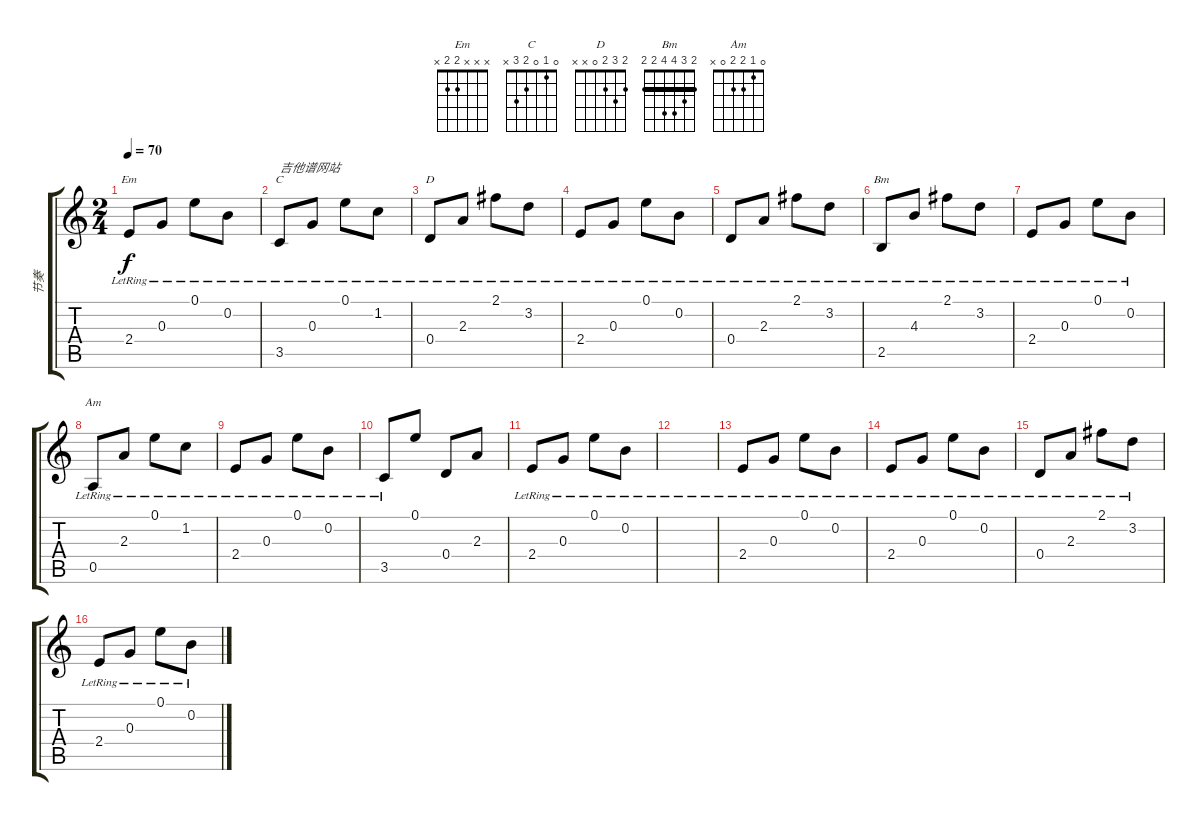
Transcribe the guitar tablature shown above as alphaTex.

\track ("节奏" "节奏") {instrument acousticguitarsteel}
\staff {score tabs}
\tuning (E4 B3 G3 D3 A2 E2) {hide}
\chord ("Em" x x x 2 2 x)
\chord ("C" 0 1 0 2 3 x)
\chord ("D" 2 3 2 0 x x)
\chord ("Bm" 2 3 4 4 2 2) {barre 2}
\chord ("Am" 0 1 2 2 0 x)
\ts (2 4)
\tempo 70
\clef g2
\ks c
2.4{lr}.8{ch "Em" dy f} 0.3{lr}.8 0.1{lr}.8 0.2{lr}.8 |
3.5{lr}.8{ch "C" txt "吉他谱网站"} 0.3{lr}.8 0.1{lr}.8 1.2{lr}.8 |
0.4{lr}.8{ch "D"} 2.3{lr}.8 2.1{lr}.8 3.2{lr}.8 |
2.4{lr}.8 0.3{lr}.8 0.1{lr}.8 0.2{lr}.8 |
0.4{lr}.8 2.3{lr}.8 2.1{lr}.8 3.2{lr}.8 |
2.5{lr}.8{ch "Bm"} 4.3{lr}.8 2.1{lr}.8 3.2{lr}.8 |
2.4{lr}.8 0.3{lr}.8 0.1{lr}.8 0.2{lr}.8 |
0.5{lr}.8{ch "Am"} 2.3{lr}.8 0.1{lr}.8 1.2{lr}.8 |
2.4{lr}.8 0.3{lr}.8 0.1{lr}.8 0.2{lr}.8 |
3.5{lr}.8 0.1.8 0.4.8 2.3.8 |
2.4{lr}.8 0.3{lr}.8 0.1{lr}.8 0.2{lr}.8 |
|
2.4{lr}.8 0.3{lr}.8 0.1{lr}.8 0.2{lr}.8 |
2.4{lr}.8 0.3{lr}.8 0.1{lr}.8 0.2{lr}.8 |
0.4{lr}.8 2.3{lr}.8 2.1{lr}.8 3.2{lr}.8 |
2.4{lr}.8 0.3{lr}.8 0.1{lr}.8 0.2{lr}.8
